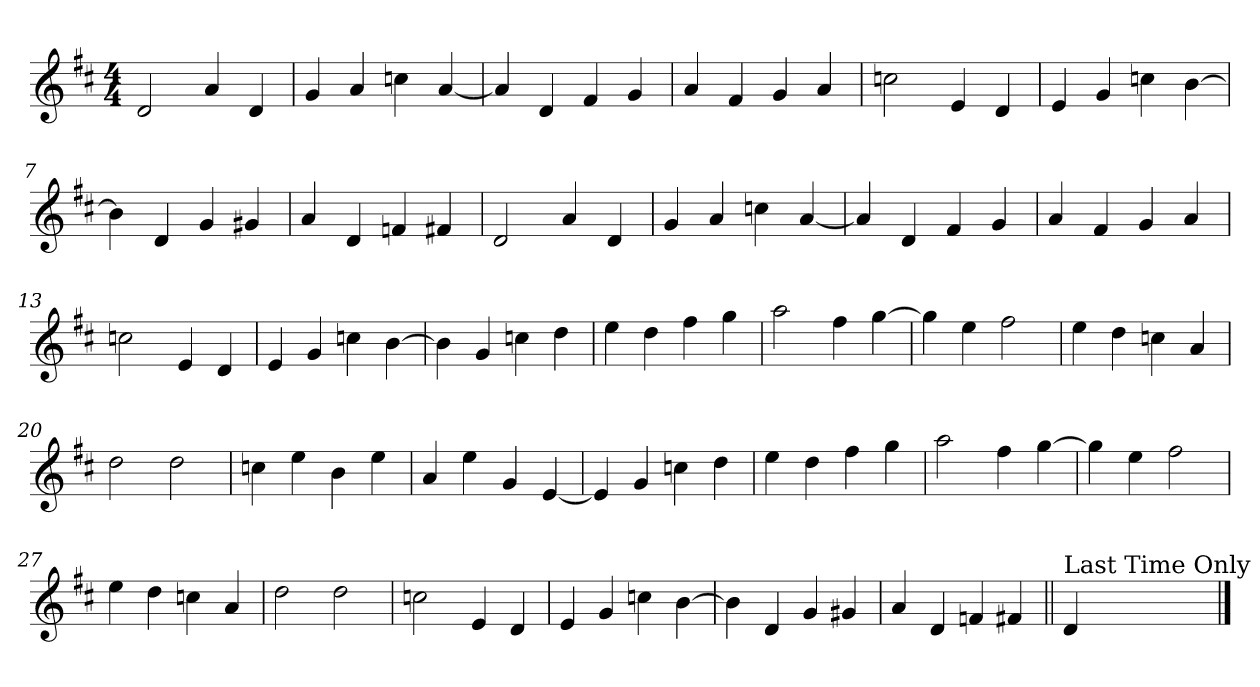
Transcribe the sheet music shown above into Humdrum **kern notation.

**kern
*part1
*staff1
*clefG2
*k[f#c#]
*D:
*M4/4
=1
2d/
4a/
4d/
=2
4g/
4a/
4ccn\
[4a/
=3
4a/]
4d/
4f#/
4g/
=4
4a/
4f#/
4g/
4a/
!!LO:LB:g=z
=5
2ccn\
4e/
4d/
=6
4e/
4g/
4ccn\
[4b\
=7
4b\]
4d/
4g/
4g#X/
=8
4a/
4d/
4fn/
4f#X/
!!LO:LB:g=z
=9
2d/
4a/
4d/
=10
4g/
4a/
4ccn\
[4a/
=11
4a/]
4d/
4f#/
4g/
=12
4a/
4f#/
4g/
4a/
!!LO:LB:g=z
=13
2ccn\
4e/
4d/
=14
4e/
4g/
4ccn\
[4b\
=15
4b\]
4g/
4ccn\
4dd\
=16
4ee\
4dd\
4ff#\
4gg\
!!LO:LB:g=z
=17
2aa\
4ff#\
[4gg\
=18
4gg\]
4ee\
2ff#\
=19
4ee\
4dd\
4ccn\
4a/
=20
2dd\
2dd\
!!LO:LB:g=z
=21
4ccn\
4ee\
4b\
4ee\
=22
4a/
4ee\
4g/
[4e/
=23
4e/]
4g/
4ccn\
4dd\
=24
4ee\
4dd\
4ff#\
4gg\
!!LO:LB:g=z
=25
2aa\
4ff#\
[4gg\
=26
4gg\]
4ee\
2ff#\
=27
4ee\
4dd\
4ccn\
4a/
=28
2dd\
2dd\
!!LO:LB:g=z
=29
2ccn\
4e/
4d/
=30
4e/
4g/
4ccn\
[4b\
=31
4b\]
4d/
4g/
4g#X/
=32
4a/
4d/
4fn/
4f#X/
=33||
!LO:TX:a:t=Last Time Only
4d/
==
*-
